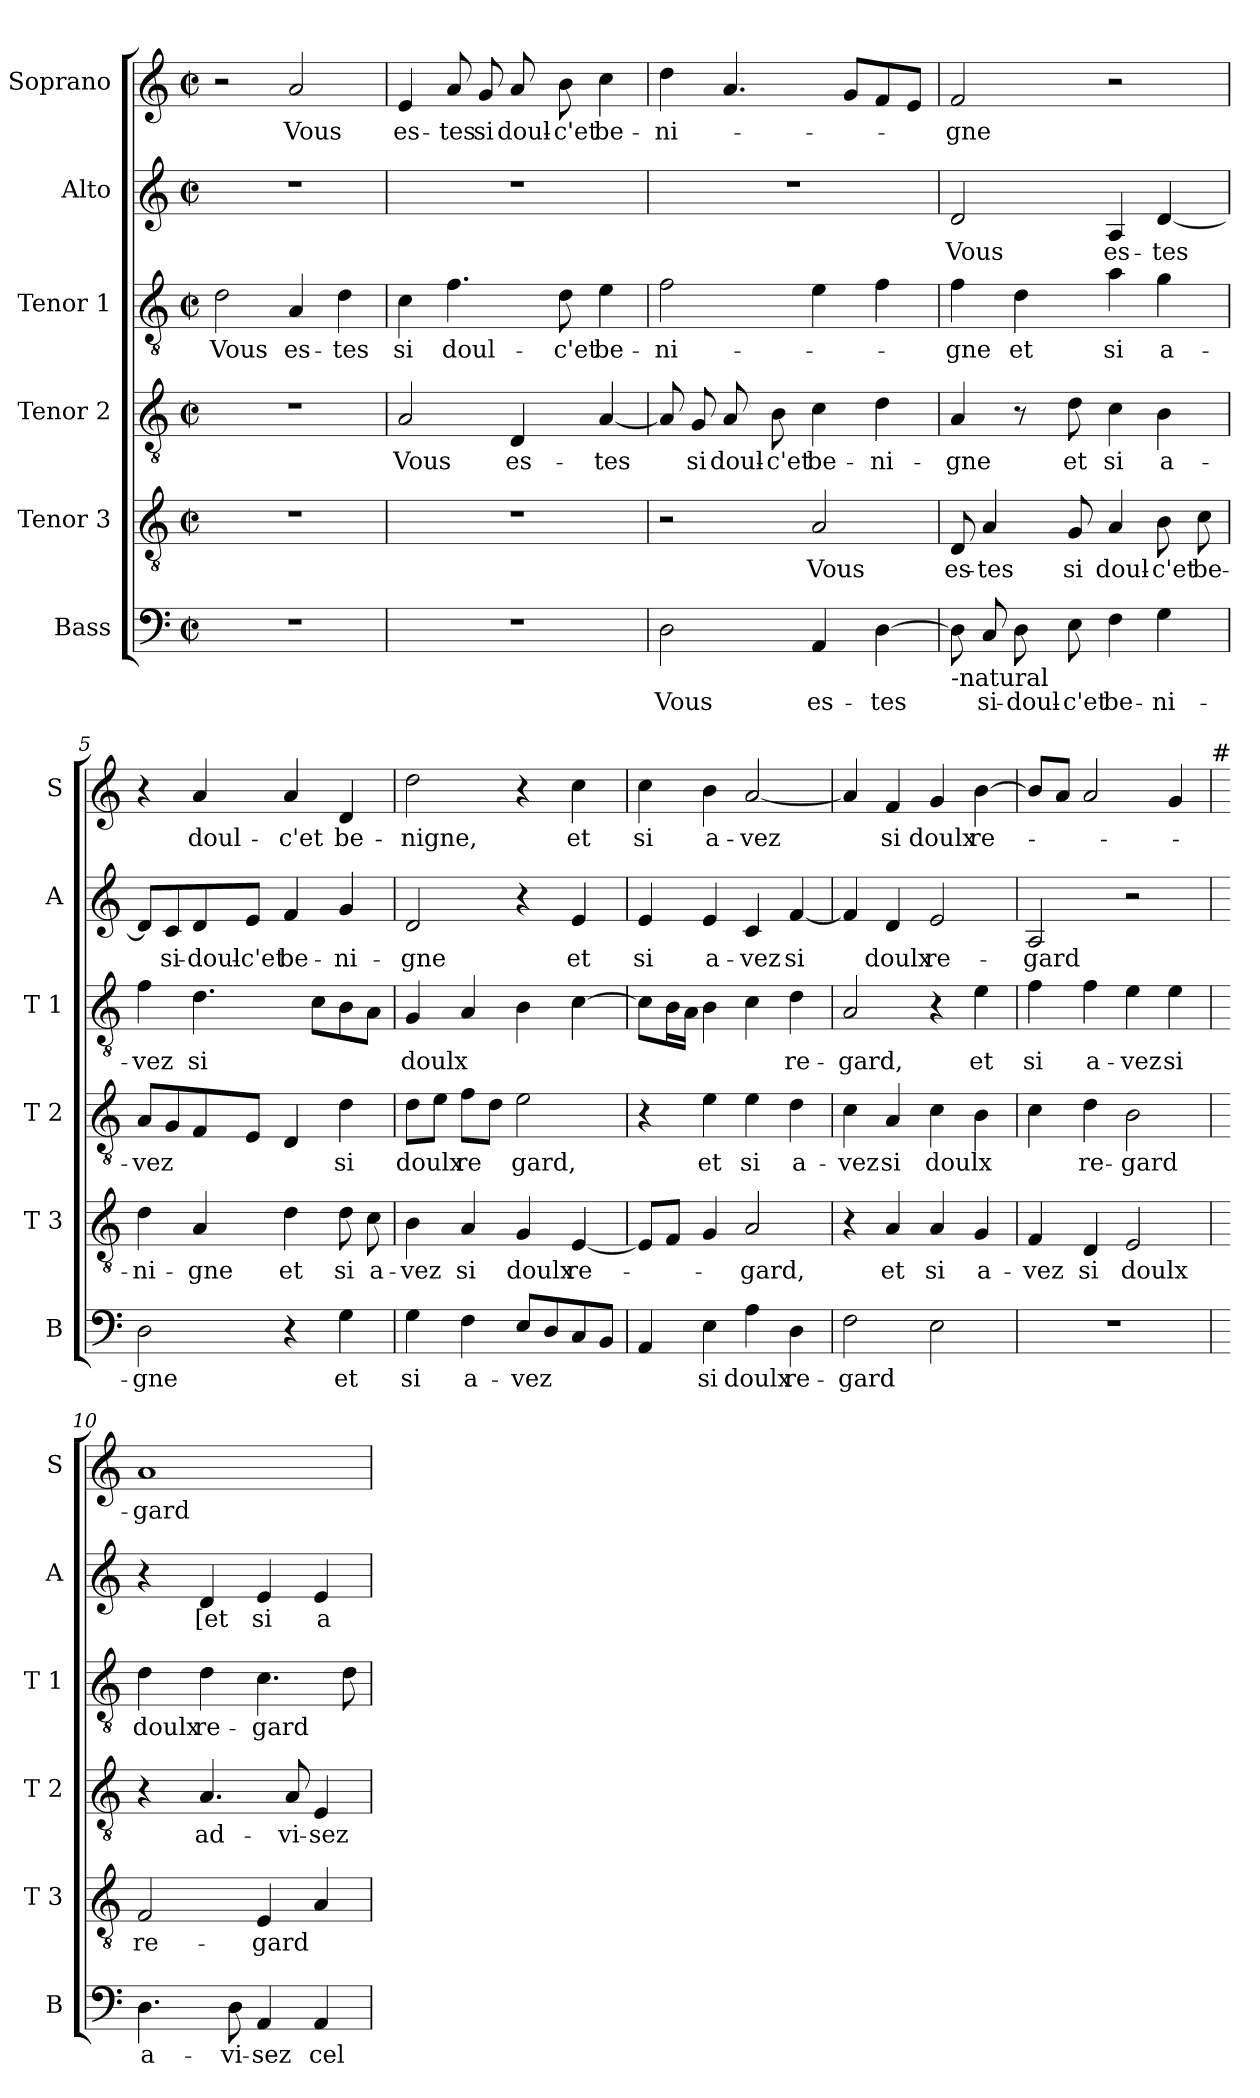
**kern	**text	**kern	**text	**kern	**text	**kern	**text	**kern	**text	**kern	**text
*part6	*part6	*part5	*part5	*part4	*part4	*part3	*part3	*part2	*part2	*part1	*part1
*staff6	*staff6	*staff5	*staff5	*staff4	*staff4	*staff3	*staff3	*staff2	*staff2	*staff1	*staff1
*I"Bass	*	*I"Tenor 3	*	*I"Tenor 2	*	*I"Tenor 1	*	*I"Alto	*	*I"Soprano	*
*I'B	*	*I'T 3	*	*I'T 2	*	*I'T 1	*	*I'A	*	*I'S	*
*clefF4	*	*clefGv2	*	*clefGv2	*	*clefGv2	*	*clefG2	*	*clefG2	*
*k[]	*	*k[]	*	*k[]	*	*k[]	*	*k[]	*	*k[]	*
*C:	*	*C:	*	*C:	*	*C:	*	*C:	*	*C:	*
*M2/2	*	*M2/2	*	*M2/2	*	*M2/2	*	*M2/2	*	*M2/2	*
*met(c|)	*	*met(c|)	*	*met(c|)	*	*met(c|)	*	*met(c|)	*	*met(c|)	*
=1	=1	=1	=1	=1	=1	=1	=1	=1	=1	=1	=1
1r	.	1r	.	1r	.	2d\	Vous	1r	.	2r	.
.	.	.	.	.	.	4A/	es-	.	.	2a/	Vous
.	.	.	.	.	.	4d\	-tes	.	.	.	.
=2	=2	=2	=2	=2	=2	=2	=2	=2	=2	=2	=2
1r	.	1r	.	2A/	Vous	4c\	si	1r	.	4e/	es-
.	.	.	.	.	.	4.f\	doul-	.	.	8a/	-tes
.	.	.	.	.	.	.	.	.	.	8g/	si
.	.	.	.	4D/	es-	.	.	.	.	8a/	doul-
.	.	.	.	.	.	8d\	-c'et	.	.	8b\	-c'et
.	.	.	.	[4A/	-tes	4e\	be-	.	.	4cc\	be-
=3	=3	=3	=3	=3	=3	=3	=3	=3	=3	=3	=3
2D\	Vous	2r	.	8A/]	.	2f\	-ni-	1r	.	4dd\	-ni-
.	.	.	.	8G/	si	.	.	.	.	.	.
.	.	.	.	8A/	doul-	.	.	.	.	4.a/	.
.	.	.	.	8B\	-c'et	.	.	.	.	.	.
4AA/	es-	2A/	Vous	4c\	be-	4e\	.	.	.	.	.
.	.	.	.	.	.	.	.	.	.	8g/L	.
[4D\	-tes	.	.	4d\	-ni-	4f\	.	.	.	8f/	.
.	.	.	.	.	.	.	.	.	.	8e/J	.
=4	=4	=4	=4	=4	=4	=4	=4	=4	=4	=4	=4
!LO:TX:b:t=-natural	!	!	!	!	!	!	!	!	!	!	!
8D\]	.	8D/	es-	4A/	-gne	4f\	-gne	2d/	Vous	2f/	-gne
8C/	si-	4A/	-tes	.	.	.	.	.	.	.	.
8D\	-doul-	.	.	8r	.	4d\	et	.	.	.	.
8E\	-c'et	8G/	si	8d\	et	.	.	.	.	.	.
4F\	be-	4A/	doul-	4c\	si	4a\	si	4A/	es-	2r	.
4G\	-ni-	8B\	-c'et	4B\	a-	4g\	a-	[4d/	-tes	.	.
.	.	8c\	be-	.	.	.	.	.	.	.	.
!!LO:LB:g=z
=5	=5	=5	=5	=5	=5	=5	=5	=5	=5	=5	=5
2D\	-gne	4d\	-ni-	8A/L	-vez	4f\	-vez	8d/L]	.	4r	.
.	.	.	.	8G/	.	.	.	8c/	si-	.	.
.	.	4A/	-gne	8F/	.	4.d\	si	8d/	-doul-	4a/	doul-
.	.	.	.	8E/J	.	.	.	8e/J	-c'et	.	.
4r	.	4d\	et	4D/	.	.	.	4f/	be-	4a/	-c'et
.	.	.	.	.	.	8c\L	.	.	.	.	.
4G\	et	8d\	si	4d\	si	8B\	.	4g/	-ni-	4d/	be-
.	.	8c\	a-	.	.	8A\J	.	.	.	.	.
=6	=6	=6	=6	=6	=6	=6	=6	=6	=6	=6	=6
4G\	si	4B\	-vez	8d\L	doulx	4G/	doulx	2d/	-gne	2dd\	-nigne,
.	.	.	.	8e\J	.	.	.	.	.	.	.
4F\	a-	4A/	si	8f\L	re	4A/	.	.	.	.	.
.	.	.	.	8d\J	.	.	.	.	.	.	.
8E/L	-vez	4G/	doulx	2e\	gard,	4B\	.	4r	.	4r	.
8D/	.	.	.	.	.	.	.	.	.	.	.
8C/	.	[4E/	re-	.	.	[4c\	.	4e/	et	4cc\	et
8BB/J	.	.	.	.	.	.	.	.	.	.	.
=7	=7	=7	=7	=7	=7	=7	=7	=7	=7	=7	=7
4AA/	.	8E/L]	.	4r	.	8c\L]	.	4e/	si	4cc\	si
.	.	8F/J	.	.	.	16B\L	.	.	.	.	.
.	.	.	.	.	.	16A\JJ	.	.	.	.	.
4E\	si	4G/	.	4e\	et	4B\	.	4e/	a-	4b\	a-
4A\	doulx	2A/	-gard,	4e\	si	4c\	.	4c/	-vez	[2a/	-vez
4D\	re-	.	.	4d\	a-	4d\	re-	[4f/	si	.	.
=8	=8	=8	=8	=8	=8	=8	=8	=8	=8	=8	=8
2F\	-gard	4r	.	4c\	-vez	2A/	-gard,	4f/]	.	4a/]	.
.	.	4A/	et	4A/	si	.	.	4d/	doulx	4f/	si
2E\	.	4A/	si	4c\	doulx	4r	.	2e/	re-	4g/	doulx
.	.	4G/	a-	4B\	.	4e\	et	.	.	[4b\	re-
=9	=9	=9	=9	=9	=9	=9	=9	=9	=9	=9	=9
1r	.	4F/	-vez	4c\	.	4f\	si	2A/	-gard	8b/L]	.
.	.	.	.	.	.	.	.	.	.	8a/J	.
.	.	4D/	si	4d\	re-	4f\	a-	.	.	2a/	.
.	.	2E/	doulx	2B\	-gard	4e\	-vez	2r	.	.	.
.	.	.	.	.	.	4e\	si	.	.	4g/	.
!	!	!	!	!	!	!	!	!	!	!LO:TX:a:t=#	!
!!LO:PB:g=z
=10	=10	=10	=10	=10	=10	=10	=10	=10	=10	=10	=10
4.D\	a-	2F/	re-	4r	.	4d\	doulx	4r	.	1a	-gard
.	.	.	.	4.A/	ad-	4d\	re-	4d/	[et	.	.
8D\	-vi-	.	.	.	.	.	.	.	.	.	.
4AA/	-sez	4E/	-gard	.	.	4.c\	-gard	4e/	si	.	.
.	.	.	.	8A/	-vi-	.	.	.	.	.	.
4AA/	cel-	4A/	.	4E/	-sez	.	.	4e/	a-	.	.
.	.	.	.	.	.	8d\	.	.	.	.	.
=	=	=	=	=	=	=	=	=	=	=	=
*-	*-	*-	*-	*-	*-	*-	*-	*-	*-	*-	*-
